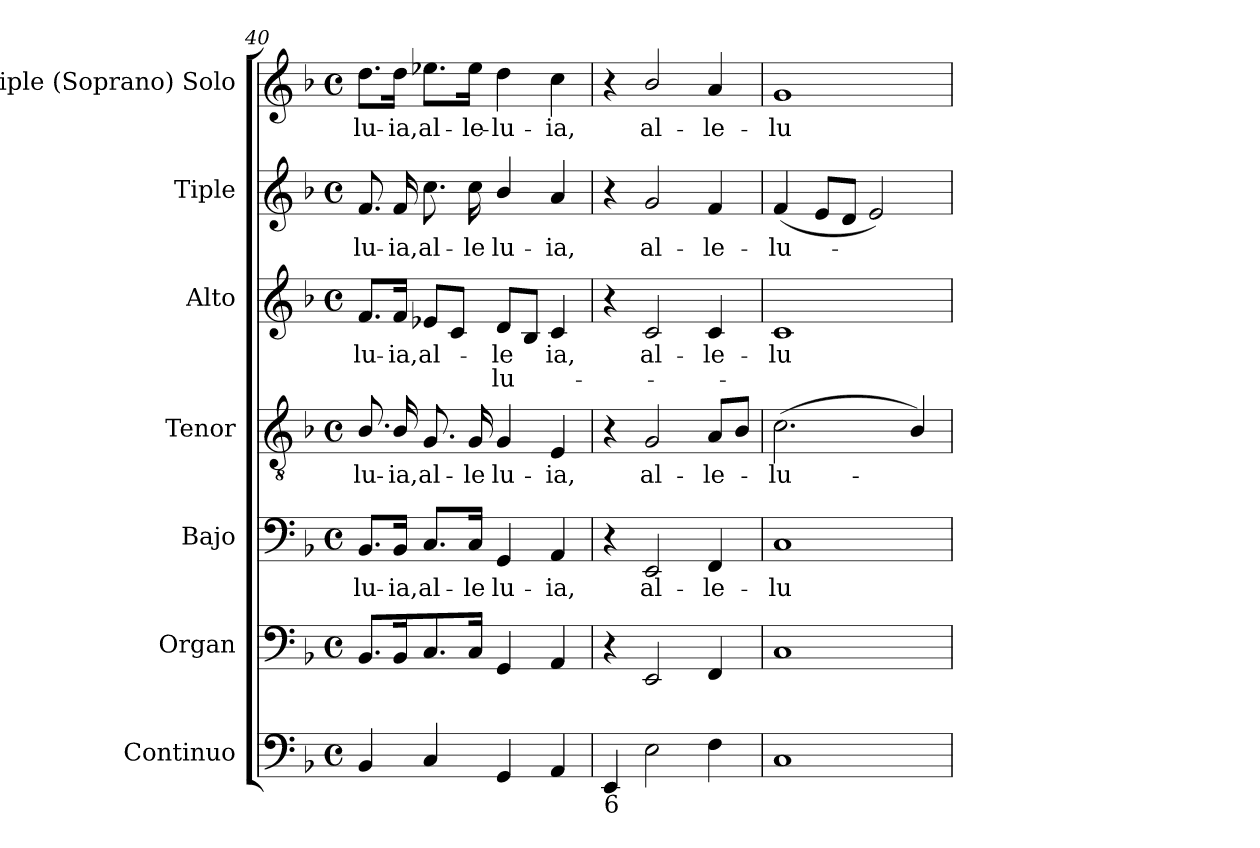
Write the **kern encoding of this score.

**kern	**kern	**kern	**text	**kern	**text	**kern	**text	**text	**kern	**text	**kern	**text
*part7	*part6	*part5	*part5	*part4	*part4	*part3	*part3	*part3	*part2	*part2	*part1	*part1
*staff7	*staff6	*staff5	*staff5	*staff4	*staff4	*staff3	*staff3	*staff3	*staff2	*staff2	*staff1	*staff1
*I"Continuo	*I"Organ	*I"Bajo	*	*I"Tenor	*	*I"Alto	*	*	*I"Tiple	*	*I"Tiple (Soprano) Solo	*
*I'Cont.	*I'Organ	*I'B.	*	*I'T.	*	*I'A.	*	*	*	*	*I'S. Solo	*
*clefF4	*clefF4	*clefF4	*	*clefGv2	*	*clefG2	*	*	*clefG2	*	*clefG2	*
*	*	*	*	*ITrd7c12	*	*	*	*	*	*	*	*
*k[b-]	*k[b-]	*k[b-]	*	*k[b-]	*	*k[b-]	*	*	*k[b-]	*	*k[b-]	*
*F:	*F:	*F:	*	*F:	*	*F:	*	*	*F:	*	*F:	*
*M4/4	*M4/4	*M4/4	*	*M4/4	*	*M4/4	*	*	*M4/4	*	*M4/4	*
*met(c)	*met(c)	*met(c)	*	*met(c)	*	*met(c)	*	*	*met(c)	*	*met(c)	*
=40	=40	=40	=40	=40	=40	=40	=40	=40	=40	=40	=40	=40
!	!	!	!LO:LY:b:color=#000000	!	!	!	!	!	!	!	!	!
!	!	!	!	!	!LO:LY:b:color=#000000	!	!	!	!	!	!	!
!	!	!	!	!	!	!	!LO:LY:b:color=#000000	!	!	!	!	!
!	!	!	!	!	!	!	!	!	!	!LO:LY:b:color=#000000	!	!
!	!	!	!	!	!	!	!	!	!	!	!	!LO:LY:b:color=#000000
4BB-i/	8.BB-i/L	8.BB-i/L	-lu-	8.BB-i/	-lu-	8.fi/L	-lu-	.	8.fi/	-lu-	8.ddi\L	-lu-
!	!	!	!LO:LY:b:color=#000000	!	!	!	!	!	!	!	!	!
!	!	!	!	!	!LO:LY:b:color=#000000	!	!	!	!	!	!	!
!	!	!	!	!	!	!	!LO:LY:b:color=#000000	!	!	!	!	!
!	!	!	!	!	!	!	!	!	!	!LO:LY:b:color=#000000	!	!
!	!	!	!	!	!	!	!	!	!	!	!	!LO:LY:b:color=#000000
.	16BB-i/k	16BB-i/Jk	-ia,	16BB-i/	-ia,	16fi/Jk	-ia,	.	16fi/	-ia,	16ddi\Jk	-ia,
!	!	!	!LO:LY:b:color=#000000	!	!	!	!	!	!	!	!	!
!	!	!	!	!	!LO:LY:b:color=#000000	!	!	!	!	!	!	!
!	!	!	!	!	!	!	!LO:LY:b:color=#000000	!	!	!	!	!
!	!	!	!	!	!	!	!	!	!	!LO:LY:b:color=#000000	!	!
!	!	!	!	!	!	!	!	!	!	!	!	!LO:LY:b:color=#000000
4Ci/	8.Ci/	8.Ci/L	al-	8.GGi/	al-	8e-Xi/L	al-	.	8.cci\	al-	8.ee-Xi\L	al-
.	.	.	.	.	.	8ci/J	.	.	.	.	.	.
!	!	!	!LO:LY:b:color=#000000	!	!	!	!	!	!	!	!	!
!	!	!	!	!	!LO:LY:b:color=#000000	!	!	!	!	!	!	!
!	!	!	!	!	!	!	!	!	!	!LO:LY:b:color=#000000	!	!
!	!	!	!	!	!	!	!	!	!	!	!	!LO:LY:b:color=#000000
.	16Ci/Jk	16Ci/Jk	-le	16GGi/	-le	.	.	.	16cci\	-le	16ee-i\Jk	-le-
!	!	!	!LO:LY:b:color=#000000	!	!	!	!	!	!	!	!	!
!	!	!	!	!	!LO:LY:b:color=#000000	!	!	!	!	!	!	!
!	!	!	!	!	!	!	!LO:LY:b:color=#000000	!LO:LY:b:color=#000000	!	!	!	!
!	!	!	!	!	!	!	!	!	!	!LO:LY:b:color=#000000	!	!
!	!	!	!	!	!	!	!	!	!	!	!	!LO:LY:b:color=#000000
4GGi/	4GGi/	4GGi/	lu-	4GGi/	lu-	8di/L	-le	lu-	4b-i/	lu-	4ddi\	-lu-
.	.	.	.	.	.	8B-i/J	.	.	.	.	.	.
!	!	!	!LO:LY:b:color=#000000	!	!	!	!	!	!	!	!	!
!	!	!	!	!	!LO:LY:b:color=#000000	!	!	!	!	!	!	!
!	!	!	!	!	!	!	!LO:LY:b:color=#000000	!	!	!	!	!
!	!	!	!	!	!	!	!	!	!	!LO:LY:b:color=#000000	!	!
!	!	!	!	!	!	!	!	!	!	!	!	!LO:LY:b:color=#000000
4AAi/	4AAi/	4AAi/	-ia,	4EEi/	-ia,	4ci/	-ia,	.	4ai/	-ia,	4cci\	-ia,
=41	=41	=41	=41	=41	=41	=41	=41	=41	=41	=41	=41	=41
!LO:TX:b:t=6	!	!	!	!	!	!	!	!	!	!	!	!
4EEi/	4r	4r	.	4r	.	4r	.	.	4r	.	4r	.
!	!	!	!LO:LY:b:color=#000000	!	!	!	!	!	!	!	!	!
!	!	!	!	!	!LO:LY:b:color=#000000	!	!	!	!	!	!	!
!	!	!	!	!	!	!	!LO:LY:b:color=#000000	!	!	!	!	!
!	!	!	!	!	!	!	!	!	!	!LO:LY:b:color=#000000	!	!
!	!	!	!	!	!	!	!	!	!	!	!	!LO:LY:b:color=#000000
2Ei\	2EEi/	2EEi/	al-	2GGi/	al-	2ci/	al-	.	2gi/	al-	2b-i/	al-
!	!	!	!LO:LY:b:color=#000000	!	!	!	!	!	!	!	!	!
!	!	!	!	!	!LO:LY:b:color=#000000	!	!	!	!	!	!	!
!	!	!	!	!	!	!	!LO:LY:b:color=#000000	!	!	!	!	!
!	!	!	!	!	!	!	!	!	!	!LO:LY:b:color=#000000	!	!
!	!	!	!	!	!	!	!	!	!	!	!	!LO:LY:b:color=#000000
4Fi\	4FFi/	4FFi/	-le-	8AAi/L	-le-	4ci/	-le-	.	4fi/	-le-	4ai/	-le-
.	.	.	.	8BB-i/J	.	.	.	.	.	.	.	.
=42	=42	=42	=42	=42	=42	=42	=42	=42	=42	=42	=42	=42
!	!	!	!LO:LY:b:color=#000000	!	!	!	!	!	!	!	!	!
!	!	!	!	!	!LO:LY:b:color=#000000	!	!	!	!	!	!	!
!	!	!	!	!	!	!	!LO:LY:b:color=#000000	!	!	!	!	!
!	!	!	!	!	!	!	!	!	!	!LO:LY:b:color=#000000	!	!
!	!	!	!	!	!	!	!	!	!	!	!	!LO:LY:b:color=#000000
1Ci	1Ci	1Ci	-lu-	(2.Ci\	-lu-	1ci	-lu-	.	(4fi/	-lu-	1gi	-lu-
.	.	.	.	.	.	.	.	.	8ei/L	.	.	.
.	.	.	.	.	.	.	.	.	8di/J	.	.	.
.	.	.	.	.	.	.	.	.	2ei/)	.	.	.
.	.	.	.	4BB-i/)	.	.	.	.	.	.	.	.
=	=	=	=	=	=	=	=	=	=	=	=	=
*-	*-	*-	*-	*-	*-	*-	*-	*-	*-	*-	*-	*-
